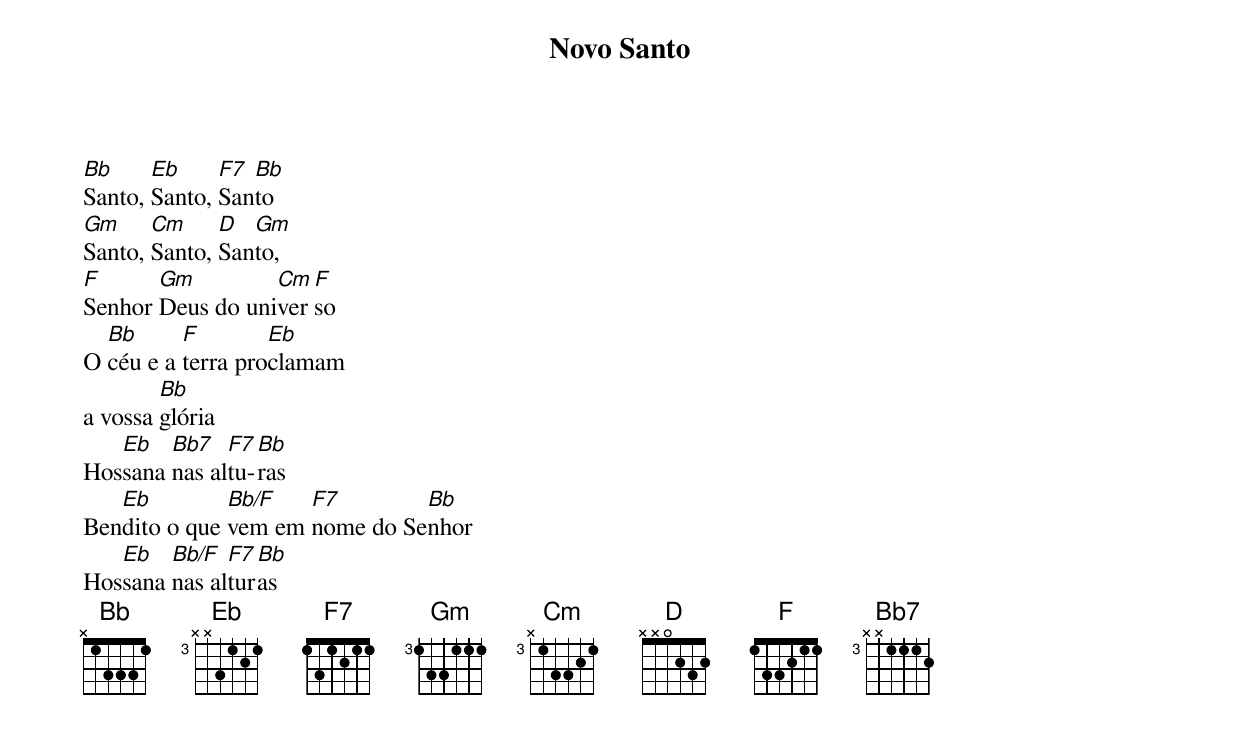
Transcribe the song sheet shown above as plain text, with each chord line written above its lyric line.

Novo Santo

Bb     Eb     F7 Bb
Santo, Santo, Santo
Gm     Cm     D  Gm
Santo, Santo, Santo,
F      Gm         Cm F
Senhor Deus do universo
  Bb      F        Eb
O céu e a terra proclamam
        Bb
a vossa glória
   Eb   Bb7   F7 Bb
Hossana nas altu-ras
   Eb         Bb/F   F7        Bb
Bendito o que vem em nome do Senhor
   Eb   Bb/F  F7 Bb
Hossana nas alturas
